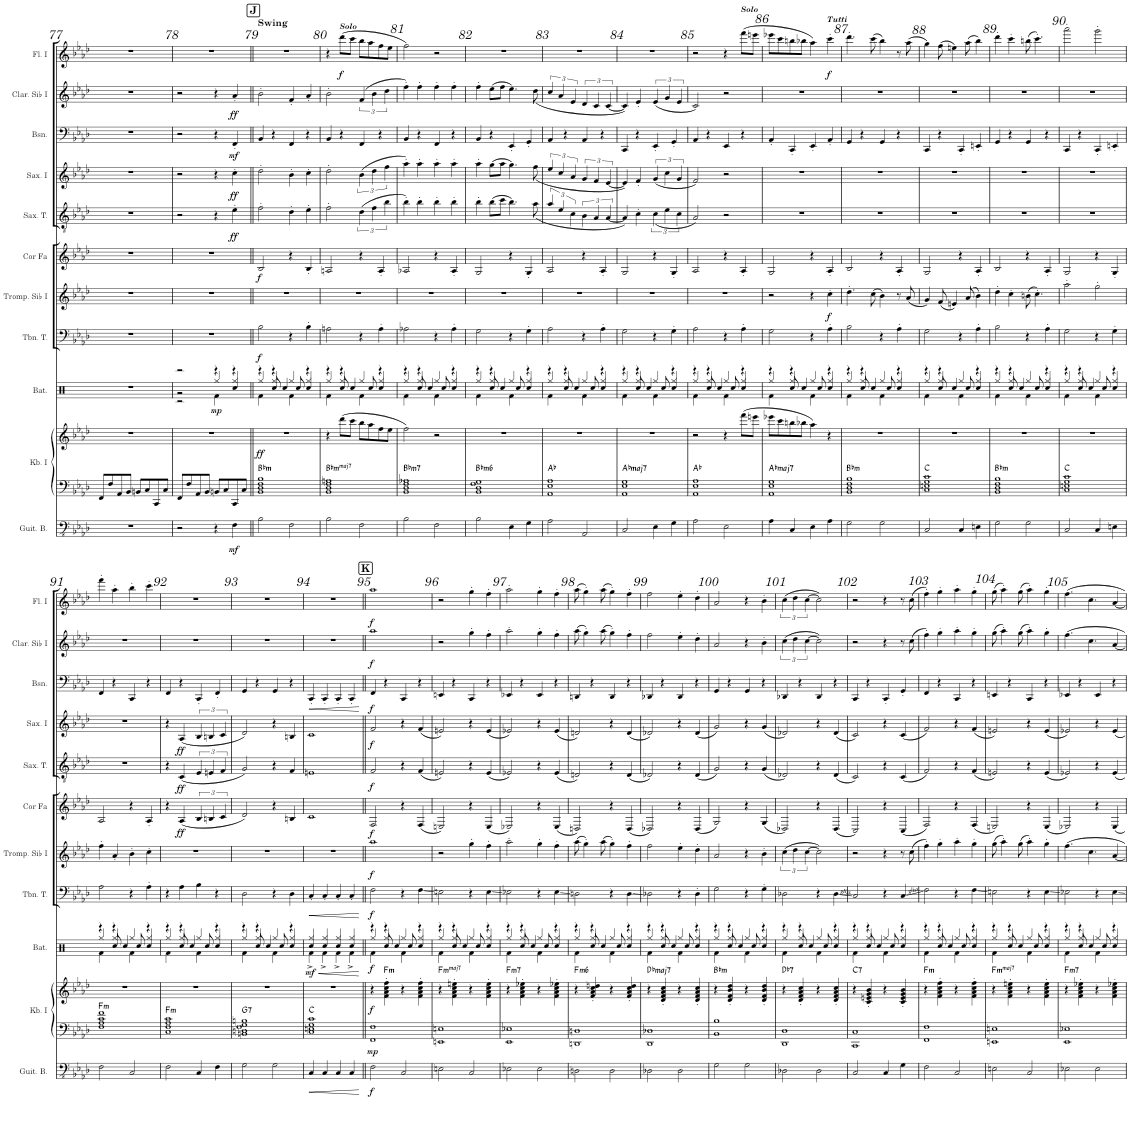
**kern	**dynam	**kern	**kern	**dynam	**harte	**kern	**dynam	**kern	**dynam	**kern	**dynam	**kern	**dynam	**kern	**dynam	**kern	**dynam	**kern	**dynam	**kern	**dynam	**kern	**dynam
*part11	*part11	*part10	*part10	*part10	*part10	*part9	*part9	*part8	*part8	*part7	*part7	*part6	*part6	*part5	*part5	*part4	*part4	*part3	*part3	*part2	*part2	*part1	*part1
*staff12	*staff12	*staff11	*staff10	*staff10/11	*	*staff9	*staff9	*staff8	*staff8	*staff7	*staff7	*staff6	*staff6	*staff5	*staff5	*staff4	*staff4	*staff3	*staff3	*staff2	*staff2	*staff1	*staff1
*I"Guitare basse	*	*I"Keyboard I (Roland)	*	*	*	*I"Batterie	*	*I"Trombone Ténor	*	*I"Trompette en Sib I	*	*I"Cor en Fa	*	*I"Saxophone Ténor	*	*I"Saxophone Alto I	*	*I"Basson	*	*I"Clarinette en Sib I	*	*I"Flûte I	*
*I'Guit. B.	*	*I'Kb. I	*	*	*	*I'Batt.	*	*I'Tbn. T.	*	*I'Tromp. Sib I	*	*I'Cor Fa	*	*I'Sax. T.	*	*I'Sax. I	*	*I'Bsn.	*	*I'Clar. Sib I	*	*I'Fl. I	*
!!LO:PB:g=z
*clefFv4	*	*clefF4	*clefG2	*	*	*clefX	*	*clefF4	*	*clefG2	*	*clefG2	*	*clefGv2	*	*clefG2	*	*clefF4	*	*clefG2	*	*clefG2	*
*	*	*	*	*	*	*	*	*	*	*Trd1c2	*	*Trd4c7	*	*Trd8c14	*	*Trd5c9	*	*	*	*Trd1c2	*	*	*
*k[b-e-a-d-]	*	*k[b-e-a-d-]	*k[b-e-a-d-]	*	*	*k[b-e-a-]	*	*k[b-e-a-d-]	*	*k[b-e-a-d-]	*	*k[b-e-a-d-]	*	*k[b-e-a-d-]	*	*k[b-e-a-d-]	*	*k[b-e-a-d-]	*	*k[b-e-a-d-]	*	*k[b-e-a-d-]	*
*M2/2	*	*M2/2	*M2/2	*	*	*M2/2	*	*M2/2	*	*M2/2	*	*M2/2	*	*M2/2	*	*M2/2	*	*M2/2	*	*M2/2	*	*M2/2	*
*met(c|)	*	*met(c|)	*met(c|)	*	*	*met(c|)	*	*met(c|)	*	*met(c|)	*	*met(c|)	*	*met(c|)	*	*met(c|)	*	*met(c|)	*	*met(c|)	*	*met(c|)	*
=77	=77	=77	=77	=77	=77	=77	=77	=77	=77	=77	=77	=77	=77	=77	=77	=77	=77	=77	=77	=77	=77	=77	=77
1r	.	8FF/L	1r	.	.	1r	.	1r	.	1r	.	1r	.	1r	.	1r	.	1r	.	1r	.	1r	.
.	.	8F/	.	.	.	.	.	.	.	.	.	.	.	.	.	.	.	.	.	.	.	.	.
.	.	8AA-/	.	.	.	.	.	.	.	.	.	.	.	.	.	.	.	.	.	.	.	.	.
.	.	8BB-/J	.	.	.	.	.	.	.	.	.	.	.	.	.	.	.	.	.	.	.	.	.
.	.	8BBn/L	.	.	.	.	.	.	.	.	.	.	.	.	.	.	.	.	.	.	.	.	.
.	.	8C/	.	.	.	.	.	.	.	.	.	.	.	.	.	.	.	.	.	.	.	.	.
.	.	8CC/	.	.	.	.	.	.	.	.	.	.	.	.	.	.	.	.	.	.	.	.	.
.	.	8C/J	.	.	.	.	.	.	.	.	.	.	.	.	.	.	.	.	.	.	.	.	.
=78	=78	=78	=78	=78	=78	=78	=78	=78	=78	=78	=78	=78	=78	=78	=78	=78	=78	=78	=78	=78	=78	=78	=78
*	*	*	*	*	*	*^	*	*	*	*	*	*	*	*	*	*	*	*	*	*	*	*	*
*	*	*	*	*	*	*	*^	*	*	*	*	*	*	*	*	*	*	*	*	*	*	*	*	*
2r	.	8FF/L	1r	.	.	2r	2r	2r	.	1r	.	1r	.	1r	.	2r	.	2r	.	2r	.	2r	.	1r	.
.	.	8F/	.	.	.	.	.	.	.	.	.	.	.	.	.	.	.	.	.	.	.	.	.	.	.
.	.	8AA-/	.	.	.	.	.	.	.	.	.	.	.	.	.	.	.	.	.	.	.	.	.	.	.
.	.	8BB-/J	.	.	.	.	.	.	.	.	.	.	.	.	.	.	.	.	.	.	.	.	.	.	.
!	!	!	!	!	!	!	!	!	!LO:DY:b	!	!	!	!	!	!	!	!	!	!	!	!	!	!	!	!
4r	.	8BBn/L	.	.	.	4r	4Rf\	4Rgg/	mp	.	.	.	.	.	.	4r	.	4r	.	4r	.	4r	.	.	.
.	.	8C/	.	.	.	.	.	.	.	.	.	.	.	.	.	.	.	.	.	.	.	.	.	.	.
!	!LO:DY:b	!	!	!	!	!	!	!	!	!	!	!	!	!	!	!	!LO:DY:b	!	!LO:DY:b	!	!LO:DY:b	!	!LO:DY:b	!	!
4FF\	mf	8CC/	.	.	.	4Rcc/	4r	4Rgg/	.	.	.	.	.	.	.	4e-'\	ff	4cc'\	ff	4FF'/	mf	4a-'/	ff	.	.
.	.	8C/J	.	.	.	.	.	.	.	.	.	.	.	.	.	.	.	.	.	.	.	.	.	.	.
=79||	=79||	=79||	=79||	=79||	=79||	=79||	=79||	=79||	=79||	=79||	=79||	=79||	=79||	=79||	=79||	=79||	=79||	=79||	=79||	=79||	=79||	=79||	=79||	=79||	=79||
!	!	!	!	!LO:DY:b	!LO:H:kt=m	!	!	!	!	!	!LO:DY:b	!	!	!	!LO:DY:b	!	!	!	!	!	!	!	!	!	!
2BB-\	.	1BB- 1D- 1F 1B-	1r	ff	Bb:min	4r	4Rf\	4Rgg/	.	2B-\	f	1r	.	2B-/	f	2f'\	.	2dd-'\	.	4BB-/	.	2b-'\	.	1r	.
.	.	.	.	.	.	8Rcc/	4r	4Rgg/	.	.	.	.	.	.	.	.	.	.	.	4r	.	.	.	.	.
.	.	.	.	.	.	4Rcc/	.	.	.	.	.	.	.	.	.	.	.	.	.	.	.	.	.	.	.
2FF\	.	.	.	.	.	.	4Rf\	4Rgg/	.	4r	.	.	.	4r	.	4d-'\	.	4b-'\	.	4FF/	.	4f'/	.	.	.
.	.	.	.	.	.	8Rcc/	.	.	.	.	.	.	.	.	.	.	.	.	.	.	.	.	.	.	.
.	.	.	.	.	.	4Rcc/	4r	4Rgg/	.	4B-'\	.	.	.	4B-'/	.	4e-'\	.	4cc'\	.	4r	.	4a-'/	.	.	.
=80	=80	=80	=80	=80	=80	=80	=80	=80	=80	=80	=80	=80	=80	=80	=80	=80	=80	=80	=80	=80	=80	=80	=80	=80	=80
!	!	!	!	!	!LO:H:kt=mmaj7	!	!	!	!	!	!	!	!	!	!	!	!	!	!	!	!	!	!	!	!
2BB-\	.	1BB- 1D- 1F 1An	4r	.	Bb:minmaj7	4r	4Rf\	4Rgg/	.	2An\	.	1r	.	2An/	.	2f'\	.	2dd-'\	.	4BB-/	.	2b-'\	.	4r	.
!	!	!	!	!	!	!	!	!	!	!	!	!	!	!	!	!	!	!	!	!	!	!	!	!LO:TX:a:Bi:t=Solo	!
!	!	!	!	!	!	!	!	!	!	!	!	!	!	!	!	!	!	!	!	!	!	!	!	!	!LO:DY:b
.	.	.	(8ddd-\L	.	.	8Rcc/	4r	4Rgg/	.	.	.	.	.	.	.	.	.	.	.	4r	.	.	.	(8ddd-\L	f
.	.	.	8ccc\J	.	.	4Rcc/	.	.	.	.	.	.	.	.	.	.	.	.	.	.	.	.	.	8ccc\J	.
2FF\	.	.	8bb-\L	.	.	.	4Rf\	4Rgg/	.	4r	.	.	.	4r	.	(6d-\	.	(6b-\	.	4FF/	.	(6f/	.	8bb-\L	.
.	.	.	8aa-\	.	.	8Rcc/	.	.	.	.	.	.	.	.	.	.	.	.	.	.	.	.	.	8aa-\	.
.	.	.	.	.	.	.	.	.	.	.	.	.	.	.	.	6f\	.	6dd-\	.	.	.	6b-\	.	.	.
.	.	.	8ff\	.	.	4Rcc/	4r	4Rgg/	.	4A'\	.	.	.	4A'/	.	.	.	.	.	4r	.	.	.	8ff\	.
.	.	.	.	.	.	.	.	.	.	.	.	.	.	.	.	6b-\	.	6ff\	.	.	.	6dd-\	.	.	.
.	.	.	8ee-\J	.	.	.	.	.	.	.	.	.	.	.	.	.	.	.	.	.	.	.	.	8ee-\J	.
=81	=81	=81	=81	=81	=81	=81	=81	=81	=81	=81	=81	=81	=81	=81	=81	=81	=81	=81	=81	=81	=81	=81	=81	=81	=81
!	!	!	!	!	!LO:H:kt=m7	!	!	!	!	!	!	!	!	!	!	!	!	!	!	!	!	!	!	!	!
2BB-\	.	1BB- 1D- 1F 1A-X	2ff\)	.	Bb:min7	4r	4Rf\	4Rgg/	.	2A-X\	.	1r	.	2A-X/	.	4b-'\)	.	4aa-'\)	.	4BB-/	.	4ff'\)	.	2ff\)	.
.	.	.	.	.	.	8Rcc/	4r	4Rgg/	.	.	.	.	.	.	.	4b-'\	.	4aa-'\	.	4r	.	4ff'\	.	.	.
.	.	.	.	.	.	4Rcc/	.	.	.	.	.	.	.	.	.	.	.	.	.	.	.	.	.	.	.
2FF\	.	.	2r	.	.	.	4Rf\	4Rgg/	.	4r	.	.	.	4r	.	4b-'\	.	4aa-'\	.	4FF/	.	4ff'\	.	2r	.
.	.	.	.	.	.	8Rcc/	.	.	.	.	.	.	.	.	.	.	.	.	.	.	.	.	.	.	.
.	.	.	.	.	.	4Rcc/	4r	4Rgg/	.	4A-'\	.	.	.	4A-'/	.	4b-'\	.	4aa-'\	.	4r	.	4ff'\	.	.	.
=82	=82	=82	=82	=82	=82	=82	=82	=82	=82	=82	=82	=82	=82	=82	=82	=82	=82	=82	=82	=82	=82	=82	=82	=82	=82
!	!	!	!	!	!LO:H:kt=m6	!	!	!	!	!	!	!	!	!	!	!	!	!	!	!	!	!	!	!	!
2BB-\	.	1BB- 1D- 1F 1G	1r	.	Bb:min6	4r	4Rf\	4Rgg/	.	2G\	.	1r	.	2G/	.	4b-'\	.	4aa-'\	.	4BB-/	.	4ff'\	.	1r	.
.	.	.	.	.	.	8Rcc/	4r	4Rgg/	.	.	.	.	.	.	.	(8b-\L	.	(8gg\L	.	4r	.	(8ee-\L	.	.	.
.	.	.	.	.	.	4Rcc/	.	.	.	.	.	.	.	.	.	8cc\J	.	8aa-\J	.	.	.	8ff\J	.	.	.
4EE-\	.	.	.	.	.	.	4Rf\	4Rgg/	.	4r	.	.	.	4r	.	4.b-\)	.	4.gg\)	.	4EE-'/	.	4.ee-\)	.	.	.
.	.	.	.	.	.	8Rcc/	.	.	.	.	.	.	.	.	.	.	.	.	.	.	.	.	.	.	.
4GG\	.	.	.	.	.	4Rcc/	4r	4Rgg/	.	4G'\	.	.	.	4G'/	.	.	.	.	.	4GG'/	.	.	.	.	.
.	.	.	.	.	.	.	.	.	.	.	.	.	.	.	.	(<8a-\	.	(<8ff\	.	.	.	(<8dd-\	.	.	.
=83	=83	=83	=83	=83	=83	=83	=83	=83	=83	=83	=83	=83	=83	=83	=83	=83	=83	=83	=83	=83	=83	=83	=83	=83	=83
2AA-\	.	1AA- 1E- 1A-	1r	.	Ab:maj	4r	4Rf\	4Rgg/	.	2A-\	.	1r	.	2A-/	.	6a-/	.	6ee-/	.	4AA-/	.	6cc/	.	1r	.
.	.	.	.	.	.	.	.	.	.	.	.	.	.	.	.	6e-/	.	6cc/	.	.	.	6a-/	.	.	.
.	.	.	.	.	.	8Rcc/	4r	4Rgg/	.	.	.	.	.	.	.	.	.	.	.	4r	.	.	.	.	.
.	.	.	.	.	.	.	.	.	.	.	.	.	.	.	.	6c\	.	6a-/	.	.	.	6e-/	.	.	.
.	.	.	.	.	.	4Rcc/	.	.	.	.	.	.	.	.	.	.	.	.	.	.	.	.	.	.	.
2AAA-/	.	.	.	.	.	.	4Rf\	4Rgg/	.	4r	.	.	.	4r	.	6B-\	.	6g/	.	4AA-/	.	6d-/	.	.	.
.	.	.	.	.	.	8Rcc/	.	.	.	.	.	.	.	.	.	.	.	.	.	.	.	.	.	.	.
.	.	.	.	.	.	.	.	.	.	.	.	.	.	.	.	6A-/	.	6f/	.	.	.	6c/	.	.	.
.	.	.	.	.	.	4Rcc/	4r	4Rgg/	.	4A-'\	.	.	.	4A-'/	.	.	.	.	.	4r	.	.	.	.	.
.	.	.	.	.	.	.	.	.	.	.	.	.	.	.	.	[6A-/	.	[6e-/	.	.	.	[6c/	.	.	.
=84	=84	=84	=84	=84	=84	=84	=84	=84	=84	=84	=84	=84	=84	=84	=84	=84	=84	=84	=84	=84	=84	=84	=84	=84	=84
!	!	!	!	!	!LO:H:kt=maj7	!	!	!	!	!	!	!	!	!	!	!	!	!	!	!	!	!	!	!	!
2CC/	.	1AA- 1E- 1G	1r	.	Ab:maj7	4r	4Rf\	4Rgg/	.	2G\	.	1r	.	2G/	.	4A-/])	.	4e-/])	.	4CC/	.	4c/])	.	1r	.
.	.	.	.	.	.	8Rcc/	4r	4Rgg/	.	.	.	.	.	.	.	4c'\	.	4f'/	.	4r	.	4e-'/	.	.	.
.	.	.	.	.	.	4Rcc/	.	.	.	.	.	.	.	.	.	.	.	.	.	.	.	.	.	.	.
4EE-\	.	.	.	.	.	.	4Rf\	4Rgg/	.	4r	.	.	.	4r	.	(<6c\	.	(<6g/	.	4EE-'/	.	(<6e-/	.	.	.
.	.	.	.	.	.	8Rcc/	.	.	.	.	.	.	.	.	.	.	.	.	.	.	.	.	.	.	.
.	.	.	.	.	.	.	.	.	.	.	.	.	.	.	.	6e-\	.	6cc\	.	.	.	6g/	.	.	.
4GG\	.	.	.	.	.	4Rcc/	4r	4Rgg/	.	4G'\	.	.	.	4G'/	.	.	.	.	.	4GG'/	.	.	.	.	.
.	.	.	.	.	.	.	.	.	.	.	.	.	.	.	.	6c\	.	6g/	.	.	.	6e-/	.	.	.
=85	=85	=85	=85	=85	=85	=85	=85	=85	=85	=85	=85	=85	=85	=85	=85	=85	=85	=85	=85	=85	=85	=85	=85	=85	=85
2AA-\	.	1AA- 1E- 1A-	2r	.	Ab:maj	4r	4Rf\	4Rgg/	.	2A-\	.	1r	.	2A-/	.	2A-/)	.	2f/)	.	4AA-/	.	2c/)	.	2r	.
.	.	.	.	.	.	8Rcc/	4r	4Rgg/	.	.	.	.	.	.	.	.	.	.	.	4r	.	.	.	.	.
.	.	.	.	.	.	4Rcc/	.	.	.	.	.	.	.	.	.	.	.	.	.	.	.	.	.	.	.
2EE-\	.	.	4r	.	.	.	4Rf\	4Rgg/	.	4r	.	.	.	4r	.	2r	.	2r	.	4EE-/	.	2r	.	4r	.
.	.	.	.	.	.	8Rcc/	.	.	.	.	.	.	.	.	.	.	.	.	.	.	.	.	.	.	.
!	!	!	!	!	!	!	!	!	!	!	!	!	!	!	!	!	!	!	!	!	!	!	!	!LO:TX:a:Bi:t=Solo	!
.	.	.	(8fff\L	.	.	4Rcc/	4r	4Rgg/	.	4A-'\	.	.	.	4A-'/	.	.	.	.	.	4r	.	.	.	(8fff\L	.
.	.	.	8eeen\J	.	.	.	.	.	.	.	.	.	.	.	.	.	.	.	.	.	.	.	.	8eeen\J	.
=86	=86	=86	=86	=86	=86	=86	=86	=86	=86	=86	=86	=86	=86	=86	=86	=86	=86	=86	=86	=86	=86	=86	=86	=86	=86
!	!	!	!	!	!LO:H:kt=maj7	!	!	!	!	!	!	!	!	!	!	!	!	!	!	!	!	!	!	!	!
4AA-\	.	1AA- 1E- 1G	8eee-X\L	.	Ab:maj7	4r	4Rf\	4Rgg/	.	2G\	.	2r	.	2G/	.	1r	.	1r	.	4AA-'/	.	1r	.	8eee-X\L	.
.	.	.	8ccc\	.	.	.	.	.	.	.	.	.	.	.	.	.	.	.	.	.	.	.	.	8ccc\	.
4CC/	.	.	8bbn\	.	.	8Rcc/	4r	4Rgg/	.	.	.	.	.	.	.	.	.	.	.	4CC'/	.	.	.	8bbn\	.
.	.	.	8bb-X\J	.	.	4Rcc/	.	.	.	.	.	.	.	.	.	.	.	.	.	.	.	.	.	8bb-X\J	.
4EE-\	.	.	4aa-\)	.	.	.	4Rf\	4Rgg/	.	4r	.	4r	.	4r	.	.	.	.	.	4EE-'/	.	.	.	4aa-\)	.
.	.	.	.	.	.	8Rcc/	.	.	.	.	.	.	.	.	.	.	.	.	.	.	.	.	.	.	.
!	!	!	!	!	!	!	!	!	!	!	!	!	!	!	!	!	!	!	!	!	!	!	!	!LO:TX:a:Bi:t=Tutti	!
!	!	!	!	!	!	!	!	!	!	!	!	!	!LO:DY:b	!	!	!	!	!	!	!	!	!	!	!	!LO:DY:b
4AA-\	.	.	4r	.	.	4Rcc/	4r	4Rgg/	.	4A-'\	.	4cc'\	f	4A-'/	.	.	.	.	.	4AA-'/	.	.	.	4ccc'\	f
=87	=87	=87	=87	=87	=87	=87	=87	=87	=87	=87	=87	=87	=87	=87	=87	=87	=87	=87	=87	=87	=87	=87	=87	=87	=87
!	!	!	!	!	!LO:H:kt=m	!	!	!	!	!	!	!	!	!	!	!	!	!	!	!	!	!	!	!	!
2GG\	.	1BB- 1D- 1F 1B-	1r	.	Bb:min	4r	4Rf\	4Rgg/	.	2B-\	.	4.dd-'\	.	2B-/	.	1r	.	1r	.	4GG/	.	1r	.	4.ddd-'\	.
.	.	.	.	.	.	8Rcc/	4r	4Rgg/	.	.	.	.	.	.	.	.	.	.	.	4r	.	.	.	.	.
.	.	.	.	.	.	4Rcc/	.	.	.	.	.	(8cc\	.	.	.	.	.	.	.	.	.	.	.	(8ccc\	.
2GG\	.	.	.	.	.	.	4Rf\	4Rgg/	.	4r	.	4b-\)	.	4r	.	.	.	.	.	4GG/	.	.	.	4bb-\)	.
.	.	.	.	.	.	8Rcc/	.	.	.	.	.	.	.	.	.	.	.	.	.	.	.	.	.	.	.
.	.	.	.	.	.	4Rcc/	4r	4Rgg/	.	4A-'\	.	8r	.	4A-'/	.	.	.	.	.	4r	.	.	.	8r	.
.	.	.	.	.	.	.	.	.	.	.	.	(8a-/	.	.	.	.	.	.	.	.	.	.	.	(8aa-\	.
=88	=88	=88	=88	=88	=88	=88	=88	=88	=88	=88	=88	=88	=88	=88	=88	=88	=88	=88	=88	=88	=88	=88	=88	=88	=88
2CC/	.	1C 1En 1G 1c	1r	.	C:maj	4r	4Rf\	4Rgg/	.	2G\	.	4g/)	.	2G/	.	1r	.	1r	.	4CC/	.	1r	.	4gg\)	.
.	.	.	.	.	.	8Rcc/	4r	4Rgg/	.	.	.	(8f/	.	.	.	.	.	.	.	4r	.	.	.	(8ff\	.
.	.	.	.	.	.	4Rcc/	.	.	.	.	.	4en/)	.	.	.	.	.	.	.	.	.	.	.	4een\)	.
4CC/	.	.	.	.	.	.	4Rf\	4Rgg/	.	4r	.	.	.	4r	.	.	.	.	.	4CC'/	.	.	.	.	.
.	.	.	.	.	.	8Rcc/	.	.	.	.	.	(8a-/	.	.	.	.	.	.	.	.	.	.	.	(8aa-\	.
4EEn\	.	.	.	.	.	4Rcc/	4r	4Rgg/	.	4A-'\	.	4b-\)	.	4A-'/	.	.	.	.	.	4EEn'/	.	.	.	4bb-\)	.
=89	=89	=89	=89	=89	=89	=89	=89	=89	=89	=89	=89	=89	=89	=89	=89	=89	=89	=89	=89	=89	=89	=89	=89	=89	=89
!	!	!	!	!	!LO:H:kt=m	!	!	!	!	!	!	!	!	!	!	!	!	!	!	!	!	!	!	!	!
2GG\	.	1BB- 1D- 1F 1B-	1r	.	Bb:min	4r	4Rf\	4Rgg/	.	2B-\	.	4dd-'\	.	2B-/	.	1r	.	1r	.	4GG/	.	1r	.	4ddd-'\	.
.	.	.	.	.	.	8Rcc/	4r	4Rgg/	.	.	.	4cc'\	.	.	.	.	.	.	.	4r	.	.	.	4ccc'\	.
.	.	.	.	.	.	4Rcc/	.	.	.	.	.	.	.	.	.	.	.	.	.	.	.	.	.	.	.
2GG\	.	.	.	.	.	.	4Rf\	4Rgg/	.	4r	.	(8bn\	.	4r	.	.	.	.	.	4GG/	.	.	.	(8bbn\	.
.	.	.	.	.	.	8Rcc/	.	.	.	.	.	4.cc'\)	.	.	.	.	.	.	.	.	.	.	.	4.ccc'\)	.
.	.	.	.	.	.	4Rcc/	4r	4Rgg/	.	4A-'\	.	.	.	4A-'/	.	.	.	.	.	4r	.	.	.	.	.
=90	=90	=90	=90	=90	=90	=90	=90	=90	=90	=90	=90	=90	=90	=90	=90	=90	=90	=90	=90	=90	=90	=90	=90	=90	=90
2CC/	.	1C 1En 1G 1c	1r	.	C:maj	4r	4Rf\	4Rgg/	.	2G\	.	2aa-'\	.	2G/	.	1r	.	1r	.	4CC/	.	1r	.	2aaa-'\	.
.	.	.	.	.	.	8Rcc/	4r	4Rgg/	.	.	.	.	.	.	.	.	.	.	.	4r	.	.	.	.	.
.	.	.	.	.	.	4Rcc/	.	.	.	.	.	.	.	.	.	.	.	.	.	.	.	.	.	.	.
4CC/	.	.	.	.	.	.	4Rf\	4Rgg/	.	4r	.	2gg'\	.	4r	.	.	.	.	.	4CC'/	.	.	.	2ggg'\	.
.	.	.	.	.	.	8Rcc/	.	.	.	.	.	.	.	.	.	.	.	.	.	.	.	.	.	.	.
4EEn\	.	.	.	.	.	4Rcc/	4r	4Rgg/	.	4G'\	.	.	.	4G'/	.	.	.	.	.	4EEn'/	.	.	.	.	.
!!LO:LB:g=z
=91	=91	=91	=91	=91	=91	=91	=91	=91	=91	=91	=91	=91	=91	=91	=91	=91	=91	=91	=91	=91	=91	=91	=91	=91	=91
!	!	!	!	!	!LO:H:kt=m	!	!	!	!	!	!	!	!	!	!	!	!	!	!	!	!	!	!	!	!
2FF\	.	1F 1A- 1c 1f	1r	.	F:min	4r	4Rf\	4Rgg/	.	2A-\	.	4ff'\	.	2A-/	.	1r	.	1r	.	4FF/	.	1r	.	4fff'\	.
.	.	.	.	.	.	8Rcc/	4r	4Rgg/	.	.	.	4a-'/	.	.	.	.	.	.	.	4r	.	.	.	4aa-'\	.
.	.	.	.	.	.	4Rcc/	.	.	.	.	.	.	.	.	.	.	.	.	.	.	.	.	.	.	.
2CC/	.	.	.	.	.	.	4Rf\	4Rgg/	.	4r	.	4b-'\	.	4r	.	.	.	.	.	4CC/	.	.	.	4bb-'\	.
.	.	.	.	.	.	8Rcc/	.	.	.	.	.	.	.	.	.	.	.	.	.	.	.	.	.	.	.
.	.	.	.	.	.	4Rcc/	4r	4Rgg/	.	4A-'\	.	4cc'\	.	4A-'/	.	.	.	.	.	4r	.	.	.	4ccc'\	.
=92	=92	=92	=92	=92	=92	=92	=92	=92	=92	=92	=92	=92	=92	=92	=92	=92	=92	=92	=92	=92	=92	=92	=92	=92	=92
!	!	!	!	!	!LO:H:kt=m	!	!	!	!	!	!	!	!	!	!	!	!	!	!	!	!	!	!	!	!
2FF\	.	1C 1F 1A- 1c	1r	.	F:min	4r	4Rf\	4Rgg/	.	4r	.	1r	.	4r	.	4r	.	4r	.	4FF/	.	1r	.	1r	.
!	!	!	!	!	!	!	!	!	!	!	!	!	!	!	!LO:DY:b	!	!LO:DY:b	!	!LO:DY:b	!	!	!	!	!	!
.	.	.	.	.	.	8Rcc/	4r	4Rgg/	.	4A-\	.	.	.	(4A-/	ff	(4C/	ff	(4A-/	ff	4r	.	.	.	.	.
.	.	.	.	.	.	4Rcc/	.	.	.	.	.	.	.	.	.	.	.	.	.	.	.	.	.	.	.
4CC/	.	.	.	.	.	.	4Rf\	4Rgg/	.	4B-\	.	.	.	6B-/	.	6E-/	.	6B-/	.	4CC'/	.	.	.	.	.
.	.	.	.	.	.	8Rcc/	.	.	.	.	.	.	.	.	.	.	.	.	.	.	.	.	.	.	.
.	.	.	.	.	.	.	.	.	.	.	.	.	.	6Bn/	.	6En/	.	6Bn/	.	.	.	.	.	.	.
4FF\	.	.	.	.	.	4Rcc/	4r	4Rgg/	.	4r	.	.	.	.	.	.	.	.	.	4FF'/	.	.	.	.	.
.	.	.	.	.	.	.	.	.	.	.	.	.	.	6c/	.	6F/	.	6c/	.	.	.	.	.	.	.
=93	=93	=93	=93	=93	=93	=93	=93	=93	=93	=93	=93	=93	=93	=93	=93	=93	=93	=93	=93	=93	=93	=93	=93	=93	=93
!	!	!	!	!	!LO:H:kt=7	!	!	!	!	!	!	!	!	!	!	!	!	!	!	!	!	!	!	!	!
2GG\	.	1BBn 1Dn 1F 1G 1Bn	1r	.	G:7	4r	4Rf\	4Rgg/	.	2D-\	.	1r	.	2d-/)	.	2G/)	.	2d-/)	.	4GG/	.	1r	.	1r	.
.	.	.	.	.	.	8Rcc/	4r	4Rgg/	.	.	.	.	.	.	.	.	.	.	.	4r	.	.	.	.	.
.	.	.	.	.	.	4Rcc/	.	.	.	.	.	.	.	.	.	.	.	.	.	.	.	.	.	.	.
2GG\	.	.	.	.	.	.	4Rf\	4Rgg/	.	4r	.	.	.	4r	.	4r	.	4r	.	4GG/	.	.	.	.	.
.	.	.	.	.	.	8Rcc/	.	.	.	.	.	.	.	.	.	.	.	.	.	.	.	.	.	.	.
.	.	.	.	.	.	4Rcc/	4r	4Rgg/	.	4D-\	.	.	.	4Bn/	.	4F/	.	4Bn/	.	4r	.	.	.	.	.
=94	=94	=94	=94	=94	=94	=94	=94	=94	=94	=94	=94	=94	=94	=94	=94	=94	=94	=94	=94	=94	=94	=94	=94	=94	=94
!	!LO:HP:b	!	!	!	!	!	!	!	!LO:HP:b	!	!LO:HP:b	!	!	!	!	!	!	!	!	!	!LO:HP:b	!	!	!	!
!	!	!	!	!	!	!	!	!	!LO:DY:n=1:b	!	!	!	!	!	!	!	!	!	!	!	!	!	!	!	!
4CC/	<	1C 1En 1G 1c	1r	.	C:maj	4Rcc/	4Rf^\	4Rgg/	< mf	4C'/	<	1r	.	1c	.	1En	.	1c	.	4CC'/	<	1r	.	1r	.
4CC/	.	.	.	.	.	4Rcc/	4Rf^\	4Rgg/	.	4C'/	.	.	.	.	.	.	.	.	.	4CC'/	.	.	.	.	.
4CC/	.	.	.	.	.	4Rcc/	4Rf^\	4Rgg/	.	4C'/	.	.	.	.	.	.	.	.	.	4CC'/	.	.	.	.	.
4CC/	.	.	.	.	.	4Rcc/	4Rf^\	4Rgg/	.	4C'/	.	.	.	.	.	.	.	.	.	4CC'/	.	.	.	.	.
*	*	*	*	*	*	*v	*v	*v	*	*	*	*	*	*	*	*	*	*	*	*	*	*	*	*	*
.	[	.	.	.	.	.	[	.	[	.	.	.	.	.	.	.	.	.	[	.	.	.	.
=95||	=95||	=95||	=95||	=95||	=95||	=95||	=95||	=95||	=95||	=95||	=95||	=95||	=95||	=95||	=95||	=95||	=95||	=95||	=95||	=95||	=95||	=95||	=95||
*	*	*	*	*	*	*^	*	*	*	*	*	*	*	*	*	*	*	*	*	*	*	*	*
*	*	*	*	*	*	*	*^	*	*	*	*	*	*	*	*	*	*	*	*	*	*	*	*	*
!	!LO:DY:b	!	!	!LO:DY:b=2	!	!	!	!	!	!	!	!	!	!	!	!	!	!	!	!	!	!	!	!	!
!	!	!	!	!LO:DY:n=1:b	!	!	!	!	!LO:DY:b	!	!LO:DY:b	!	!LO:DY:b	!	!LO:DY:b	!	!LO:DY:b	!	!LO:DY:b	!	!LO:DY:b	!	!LO:DY:b	!	!LO:DY:b
2FF\	f	1FF 1F	4r	mp f	.	4r	4Rf\	4Rgg/	f	2F\	f	1aa-	f	2F/	f	2F/	f	2f/	f	4FF/	f	1aa-	f	1aa-	f
!	!	!	!	!	!LO:H:kt=m	!	!	!	!	!	!	!	!	!	!	!	!	!	!	!	!	!	!	!	!
.	.	.	4f\' 4a-\' 4cc\' 4ff\'	.	F:min	8Rcc/	4r	4Rgg/	.	.	.	.	.	.	.	.	.	.	.	4r	.	.	.	.	.
.	.	.	.	.	.	4Rcc/	.	.	.	.	.	.	.	.	.	.	.	.	.	.	.	.	.	.	.
2CC/	.	.	4r	.	.	.	4Rf\	4Rgg/	.	4r	.	.	.	4r	.	4r	.	4r	.	4CC/	.	.	.	.	.
.	.	.	.	.	.	8Rcc/	.	.	.	.	.	.	.	.	.	.	.	.	.	.	.	.	.	.	.
.	.	.	4f\' 4a-\' 4cc\' 4ff\'	.	.	4Rcc/	4r	4Rgg/	.	4F\	.	.	.	(4F/	.	(4F/	.	(4f/	.	4r	.	.	.	.	.
=96	=96	=96	=96	=96	=96	=96	=96	=96	=96	=96	=96	=96	=96	=96	=96	=96	=96	=96	=96	=96	=96	=96	=96	=96	=96
!	!	!	!	!	!LO:H:kt=mmaj7	!	!	!	!	!	!	!	!	!	!	!	!	!	!	!	!	!	!	!	!
2EEn\	.	1EEn 1En	4r	.	F:minmaj7	4r	4Rf\	4Rgg/	.	2En\	.	2r	.	2En/)	.	2En/)	.	2en/)	.	4EEn/	.	2r	.	2r	.
.	.	.	4f\' 4a-\' 4cc\' 4een\'	.	.	8Rcc/	4r	4Rgg/	.	.	.	.	.	.	.	.	.	.	.	4r	.	.	.	.	.
.	.	.	.	.	.	4Rcc/	.	.	.	.	.	.	.	.	.	.	.	.	.	.	.	.	.	.	.
2CC/	.	.	4r	.	.	.	4Rf\	4Rgg/	.	4r	.	4gg'\	.	4r	.	4r	.	4r	.	4CC/	.	4gg'\	.	4gg'\	.
.	.	.	.	.	.	8Rcc/	.	.	.	.	.	.	.	.	.	.	.	.	.	.	.	.	.	.	.
.	.	.	4f\' 4a-\' 4cc\' 4ee\'	.	.	4Rcc/	4r	4Rgg/	.	4E\	.	4ff'\	.	(4E/	.	(4E/	.	(4e/	.	4r	.	4ff'\	.	4ff'\	.
=97	=97	=97	=97	=97	=97	=97	=97	=97	=97	=97	=97	=97	=97	=97	=97	=97	=97	=97	=97	=97	=97	=97	=97	=97	=97
!	!	!	!	!	!LO:H:kt=m7	!	!	!	!	!	!	!	!	!	!	!	!	!	!	!	!	!	!	!	!
2EE-X\	.	1EE- 1E-X	4r	.	F:min7	4r	4Rf\	4Rgg/	.	2E-X\	.	2aa-'\	.	2E-X/)	.	2E-X/)	.	2e-X/)	.	4EE-X/	.	2aa-'\	.	2aa-'\	.
.	.	.	4f\' 4a-\' 4cc\' 4ee-X\'	.	.	8Rcc/	4r	4Rgg/	.	.	.	.	.	.	.	.	.	.	.	4r	.	.	.	.	.
.	.	.	.	.	.	4Rcc/	.	.	.	.	.	.	.	.	.	.	.	.	.	.	.	.	.	.	.
2EE-\	.	.	4r	.	.	.	4Rf\	4Rgg/	.	4r	.	4gg'\	.	4r	.	4r	.	4r	.	4EE-/	.	4gg'\	.	4gg'\	.
.	.	.	.	.	.	8Rcc/	.	.	.	.	.	.	.	.	.	.	.	.	.	.	.	.	.	.	.
.	.	.	4f\' 4a-\' 4cc\' 4ee-X\'	.	.	4Rcc/	4r	4Rgg/	.	4E-\	.	4ff'\	.	(4E-/	.	(4E-/	.	(4e-/	.	4r	.	4ff'\	.	4ff'\	.
=98	=98	=98	=98	=98	=98	=98	=98	=98	=98	=98	=98	=98	=98	=98	=98	=98	=98	=98	=98	=98	=98	=98	=98	=98	=98
!	!	!	!	!	!LO:H:kt=m6	!	!	!	!	!	!	!	!	!	!	!	!	!	!	!	!	!	!	!	!
2DDn\	.	1DDn 1Dn	4r	.	F:min6	4r	4Rf\	4Rgg/	.	2Dn\	.	(8aa-\	.	2Dn/)	.	2Dn/)	.	2dn/)	.	4DDn/	.	(8aa-\	.	(8aa-\	.
.	.	.	.	.	.	.	.	.	.	.	.	4gg'\)	.	.	.	.	.	.	.	.	.	4gg'\)	.	4gg'\)	.
.	.	.	4f/' 4a-/' 4cc/' 4ddn/'	.	.	8Rcc/	4r	4Rgg/	.	.	.	.	.	.	.	.	.	.	.	4r	.	.	.	.	.
.	.	.	.	.	.	4Rcc/	.	.	.	.	.	(8aa-\	.	.	.	.	.	.	.	.	.	(8aa-\	.	(8aa-\	.
2DD\	.	.	4r	.	.	.	4Rf\	4Rgg/	.	4r	.	4gg'\)	.	4r	.	4r	.	4r	.	4DD/	.	4gg'\)	.	4gg'\)	.
.	.	.	.	.	.	8Rcc/	.	.	.	.	.	.	.	.	.	.	.	.	.	.	.	.	.	.	.
.	.	.	4f/' 4a-/' 4cc/' 4dd/'	.	.	4Rcc/	4r	4Rgg/	.	4D\	.	4ff'\	.	(4D/	.	(4D/	.	(4d/	.	4r	.	4ff'\	.	4ff'\	.
=99	=99	=99	=99	=99	=99	=99	=99	=99	=99	=99	=99	=99	=99	=99	=99	=99	=99	=99	=99	=99	=99	=99	=99	=99	=99
!	!	!	!	!	!LO:H:kt=maj7	!	!	!	!	!	!	!	!	!	!	!	!	!	!	!	!	!	!	!	!
2DD-X\	.	1DD- 1D-X	4r	.	Db:maj7	4r	4Rf\	4Rgg/	.	2D-X\	.	2ff\	.	2D-X/)	.	2D-X/)	.	2d-X/)	.	4DD-X/	.	2ff\	.	2ff\	.
.	.	.	4d-/' 4f/' 4a-/' 4cc/'	.	.	8Rcc/	4r	4Rgg/	.	.	.	.	.	.	.	.	.	.	.	4r	.	.	.	.	.
.	.	.	.	.	.	4Rcc/	.	.	.	.	.	.	.	.	.	.	.	.	.	.	.	.	.	.	.
2DD-\	.	.	4r	.	.	.	4Rf\	4Rgg/	.	4r	.	4ee-'\	.	4r	.	4r	.	4r	.	4DD-/	.	4ee-'\	.	4ee-'\	.
.	.	.	.	.	.	8Rcc/	.	.	.	.	.	.	.	.	.	.	.	.	.	.	.	.	.	.	.
.	.	.	4d-/' 4f/' 4a-/' 4cc/'	.	.	4Rcc/	4r	4Rgg/	.	4D-'\	.	4dd-'\	.	(4D-/	.	(4D-/	.	(4d-/	.	4r	.	4dd-'\	.	4dd-'\	.
=100	=100	=100	=100	=100	=100	=100	=100	=100	=100	=100	=100	=100	=100	=100	=100	=100	=100	=100	=100	=100	=100	=100	=100	=100	=100
!	!	!	!	!	!LO:H:kt=m	!	!	!	!	!	!	!	!	!	!	!	!	!	!	!	!	!	!	!	!
2GG\	.	1BB- 1B-	4r	.	Bb:min	4r	4Rf\	4Rgg/	.	2G\	.	2a-/	.	2G/)	.	2G/)	.	2g/)	.	4GG/	.	2a-/	.	2a-/	.
.	.	.	4d-/' 4f/' 4b-/' 4dd-/'	.	.	8Rcc/	4r	4Rgg/	.	.	.	.	.	.	.	.	.	.	.	4r	.	.	.	.	.
.	.	.	.	.	.	4Rcc/	.	.	.	.	.	.	.	.	.	.	.	.	.	.	.	.	.	.	.
2GG\	.	.	4r	.	.	.	4Rf\	4Rgg/	.	4r	.	4r	.	4r	.	4r	.	4r	.	4GG/	.	4r	.	4r	.
.	.	.	.	.	.	8Rcc/	.	.	.	.	.	.	.	.	.	.	.	.	.	.	.	.	.	.	.
.	.	.	4d-/' 4f/' 4b-/' 4dd-/'	.	.	4Rcc/	4r	4Rgg/	.	4G'\	.	4b-'\	.	(4G/	.	(4G/	.	(4g/	.	4r	.	4b-'\	.	4b-'\	.
=101	=101	=101	=101	=101	=101	=101	=101	=101	=101	=101	=101	=101	=101	=101	=101	=101	=101	=101	=101	=101	=101	=101	=101	=101	=101
!	!	!	!	!	!LO:H:kt=7	!	!	!	!	!	!	!	!	!	!	!	!	!	!	!	!	!	!	!	!
2DD-X\	.	1DD- 1D-	4r	.	Db:7	4r	4Rf\	4Rgg/	.	2D-X\	.	(6cc\	.	2D-X/)	.	2D-X/)	.	2d-X/)	.	4DD-X/	.	(6cc\	.	(6cc\	.
.	.	.	.	.	.	.	.	.	.	.	.	6dd-\	.	.	.	.	.	.	.	.	.	6dd-\	.	6dd-\	.
.	.	.	4d-/' 4f/' 4a-/' 4cc/'	.	.	8Rcc/	4r	4Rgg/	.	.	.	.	.	.	.	.	.	.	.	4r	.	.	.	.	.
.	.	.	.	.	.	.	.	.	.	.	.	[6cc\	.	.	.	.	.	.	.	.	.	[6cc\	.	[6cc\	.
.	.	.	.	.	.	4Rcc/	.	.	.	.	.	.	.	.	.	.	.	.	.	.	.	.	.	.	.
2DD-\	.	.	4r	.	.	.	4Rf\	4Rgg/	.	4r	.	2cc\])	.	4r	.	4r	.	4r	.	4DD-/	.	2cc\])	.	2cc\])	.
.	.	.	.	.	.	8Rcc/	.	.	.	.	.	.	.	.	.	.	.	.	.	.	.	.	.	.	.
.	.	.	4d-/' 4f/' 4a-/' 4cc/'	.	.	4Rcc/	4r	4Rgg/	.	4D-\	.	.	.	(4D-/	.	(4D-/	.	(4d-/	.	4r	.	.	.	.	.
=102	=102	=102	=102	=102	=102	=102	=102	=102	=102	=102	=102	=102	=102	=102	=102	=102	=102	=102	=102	=102	=102	=102	=102	=102	=102
!	!	!	!	!	!LO:H:kt=7	!	!	!	!	!	!	!	!	!	!	!	!	!	!	!	!	!	!	!	!
2CC/	.	1CC 1C	4r	.	C:7	4r	4Rf\	4Rgg/	.	2C/	.	2r	.	2C/)	.	2C/)	.	2c/)	.	4CC/	.	2r	.	2r	.
.	.	.	4c/' 4en/' 4g/' 4b-/'	.	.	8Rcc/	4r	4Rgg/	.	.	.	.	.	.	.	.	.	.	.	4r	.	.	.	.	.
.	.	.	.	.	.	4Rcc/	.	.	.	.	.	.	.	.	.	.	.	.	.	.	.	.	.	.	.
4CC/	.	.	4r	.	.	.	4Rf\	4Rgg/	.	4r	.	4r	.	4r	.	4r	.	4r	.	4CC'/	.	4r	.	4r	.
.	.	.	.	.	.	8Rcc/	.	.	.	.	.	.	.	.	.	.	.	.	.	.	.	.	.	.	.
4GG\	.	.	4c/' 4e/' 4g/' 4b-/'	.	.	4Rcc/	4r	4Rgg/	.	4C/	.	8r	.	(4C/	.	(4C/	.	(4c/	.	4GG'/	.	8r	.	8r	.
.	.	.	.	.	.	.	.	.	.	.	.	(8cc\	.	.	.	.	.	.	.	.	.	(8cc\	.	(8cc\	.
=103	=103	=103	=103	=103	=103	=103	=103	=103	=103	=103	=103	=103	=103	=103	=103	=103	=103	=103	=103	=103	=103	=103	=103	=103	=103
!	!	!	!	!	!LO:H:kt=m	!	!	!	!	!	!	!	!	!	!	!	!	!	!	!	!	!	!	!	!
2FF\	.	1FF 1F	4r	.	F:min	4r	4Rf\	4Rgg/	.	2F\	.	4ff'\)	.	2F/)	.	2F/)	.	2f/)	.	4FF/	.	4ff'\)	.	4ff'\)	.
.	.	.	4f\' 4a-\' 4cc\' 4ff\'	.	.	8Rcc/	4r	4Rgg/	.	.	.	4gg'\	.	.	.	.	.	.	.	4r	.	4gg'\	.	4gg'\	.
.	.	.	.	.	.	4Rcc/	.	.	.	.	.	.	.	.	.	.	.	.	.	.	.	.	.	.	.
2CC/	.	.	4r	.	.	.	4Rf\	4Rgg/	.	4r	.	4aa-'\	.	4r	.	4r	.	4r	.	4CC/	.	4aa-'\	.	4aa-'\	.
.	.	.	.	.	.	8Rcc/	.	.	.	.	.	.	.	.	.	.	.	.	.	.	.	.	.	.	.
.	.	.	4f\' 4a-\' 4cc\' 4ff\'	.	.	4Rcc/	4r	4Rgg/	.	4F\	.	4gg'\	.	(4F/	.	(4F/	.	(4f/	.	4r	.	4gg'\	.	4gg'\	.
=104	=104	=104	=104	=104	=104	=104	=104	=104	=104	=104	=104	=104	=104	=104	=104	=104	=104	=104	=104	=104	=104	=104	=104	=104	=104
!	!	!	!	!	!LO:H:kt=mmaj7	!	!	!	!	!	!	!	!	!	!	!	!	!	!	!	!	!	!	!	!
2EEn\	.	1EEn 1En	4r	.	F:minmaj7	4r	4Rf\	4Rgg/	.	2En\	.	(8gg\	.	2En/)	.	2En/)	.	2en/)	.	4EEn/	.	(8gg\	.	(8gg\	.
.	.	.	.	.	.	.	.	.	.	.	.	4aa-'\)	.	.	.	.	.	.	.	.	.	4aa-'\)	.	4aa-'\)	.
.	.	.	4f\' 4a-\' 4cc\' 4een\'	.	.	8Rcc/	4r	4Rgg/	.	.	.	.	.	.	.	.	.	.	.	4r	.	.	.	.	.
.	.	.	.	.	.	4Rcc/	.	.	.	.	.	(8gg\	.	.	.	.	.	.	.	.	.	(8gg\	.	(8gg\	.
2CC/	.	.	4r	.	.	.	4Rf\	4Rgg/	.	4r	.	4aa-'\)	.	4r	.	4r	.	4r	.	4CC/	.	4aa-'\)	.	4aa-'\)	.
.	.	.	.	.	.	8Rcc/	.	.	.	.	.	.	.	.	.	.	.	.	.	.	.	.	.	.	.
.	.	.	4f\' 4a-\' 4cc\' 4ee\'	.	.	4Rcc/	4r	4Rgg/	.	4E\	.	4gg'\	.	(4E/	.	(4E/	.	(4e/	.	4r	.	4gg'\	.	4gg'\	.
=105	=105	=105	=105	=105	=105	=105	=105	=105	=105	=105	=105	=105	=105	=105	=105	=105	=105	=105	=105	=105	=105	=105	=105	=105	=105
!	!	!	!	!	!LO:H:kt=m7	!	!	!	!	!	!	!	!	!	!	!	!	!	!	!	!	!	!	!	!
2EE-X\	.	1EE- 1E-X	4r	.	F:min7	4r	4Rf\	4Rgg/	.	2E-X\	.	4.ff\	.	2E-X/)	.	2E-X/)	.	2e-X/)	.	4EE-X/	.	4.ff\	.	4.ff\	.
.	.	.	4f\' 4a-\' 4cc\' 4ee-X\'	.	.	8Rcc/	4r	4Rgg/	.	.	.	.	.	.	.	.	.	.	.	4r	.	.	.	.	.
.	.	.	.	.	.	4Rcc/	.	.	.	.	.	4.cc\	.	.	.	.	.	.	.	.	.	4.cc\	.	4.cc\	.
2EE-\	.	.	4r	.	.	.	4Rf\	4Rgg/	.	4r	.	.	.	4r	.	4r	.	4r	.	4EE-/	.	.	.	.	.
.	.	.	.	.	.	8Rcc/	.	.	.	.	.	.	.	.	.	.	.	.	.	.	.	.	.	.	.
.	.	.	4f\' 4a-\' 4cc\' 4ee-X\'	.	.	4Rcc/	4r	4Rgg/	.	4E-\	.	[4a-/	.	4E-/	.	4E-/	.	4e-/	.	4r	.	[4a-/	.	[4a-/	.
*	*	*	*	*	*	*v	*v	*v	*	*	*	*	*	*	*	*	*	*	*	*	*	*	*	*	*
=	=	=	=	=	=	=	=	=	=	=	=	=	=	=	=	=	=	=	=	=	=	=	=
*-	*-	*-	*-	*-	*-	*-	*-	*-	*-	*-	*-	*-	*-	*-	*-	*-	*-	*-	*-	*-	*-	*-	*-
